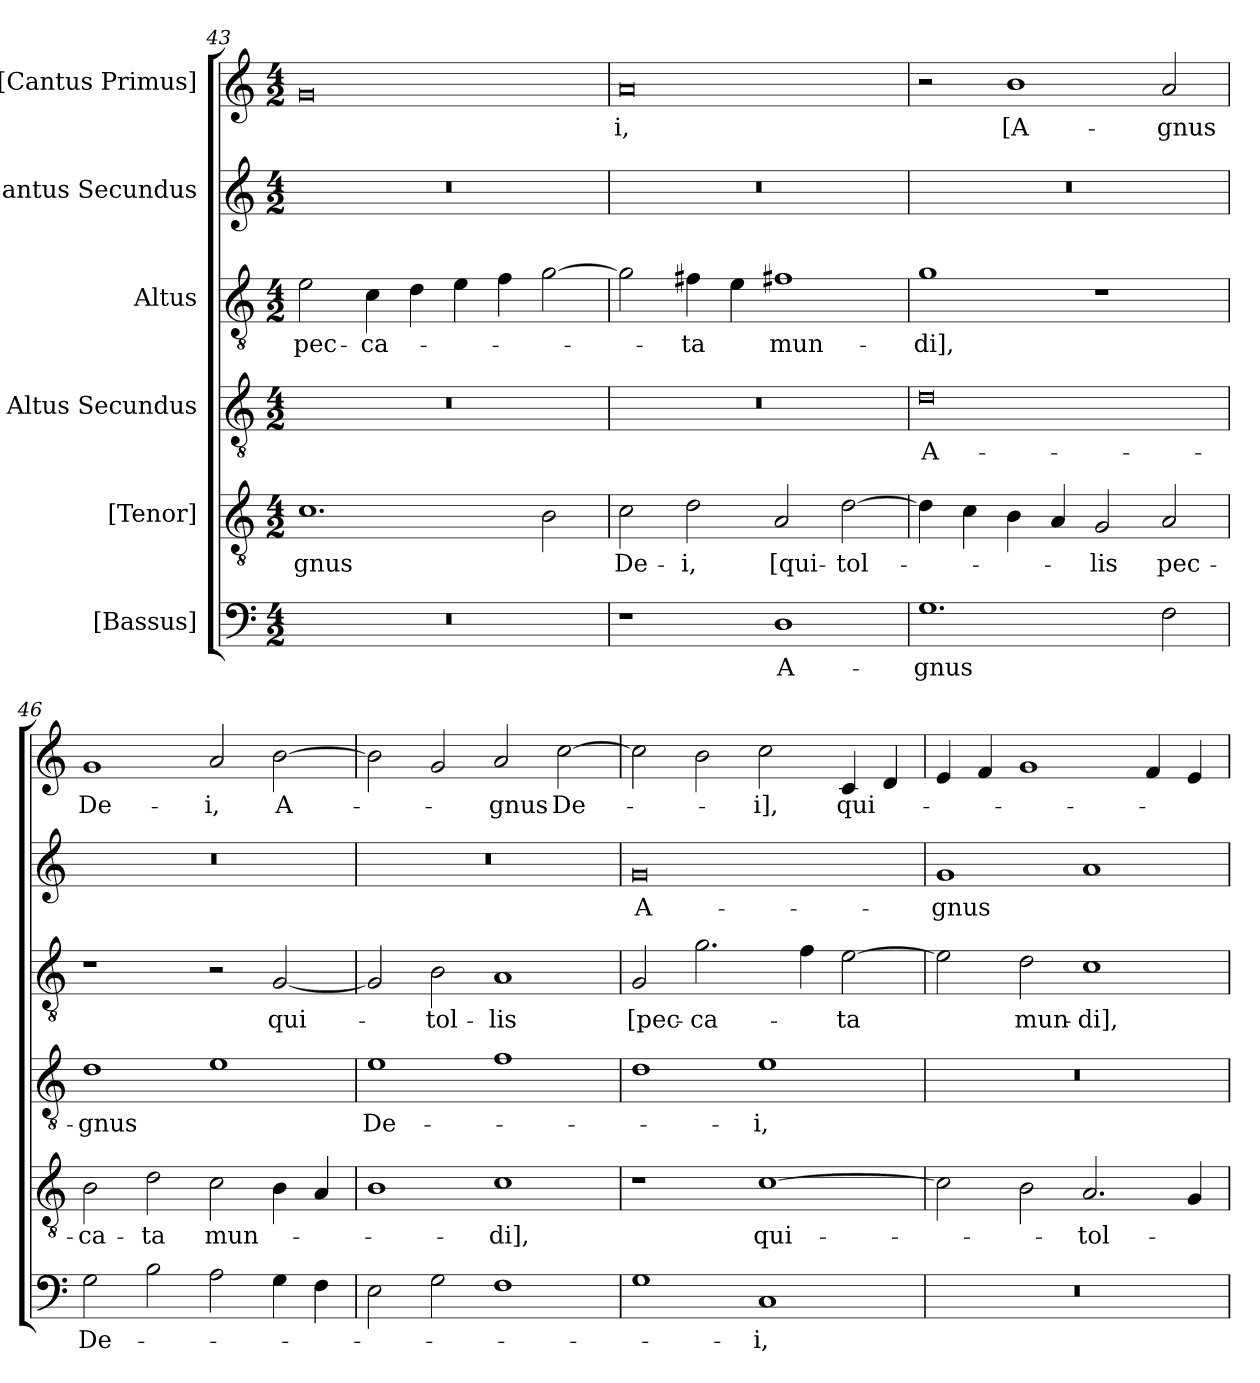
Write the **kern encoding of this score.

**kern	**text	**kern	**text	**kern	**text	**kern	**text	**kern	**text	**kern	**text
*part6	*part6	*part5	*part5	*part4	*part4	*part3	*part3	*part2	*part2	*part1	*part1
*staff6	*staff6	*staff5	*staff5	*staff4	*staff4	*staff3	*staff3	*staff2	*staff2	*staff1	*staff1
*I"[Bassus]	*	*I"[Tenor]	*	*I"Altus Secundus	*	*I"Altus	*	*I"Cantus Secundus	*	*I"[Cantus Primus]	*
*clefF4	*	*clefGv2	*	*clefGv2	*	*clefGv2	*	*clefG2	*	*clefG2	*
*k[]	*	*k[]	*	*k[]	*	*k[]	*	*k[]	*	*k[]	*
*M4/2	*	*M4/2	*	*M4/2	*	*M4/2	*	*M4/2	*	*M4/2	*
=43	=43	=43	=43	=43	=43	=43	=43	=43	=43	=43	=43
0r	.	1.c\	-gnus	0r	.	2e\	pec-	0r	.	0g/	.
.	.	.	.	.	.	4c\	-ca-	.	.	.	.
.	.	.	.	.	.	4d\	.	.	.	.	.
.	.	.	.	.	.	4e\	.	.	.	.	.
.	.	.	.	.	.	4f\	.	.	.	.	.
.	.	2B\	.	.	.	[2g\	.	.	.	.	.
=44	=44	=44	=44	=44	=44	=44	=44	=44	=44	=44	=44
1r	.	2c\	De-	0r	.	2g\]	.	0r	.	0a/	-i,
.	.	2d\	-i,	.	.	4f#X\	-ta	.	.	.	.
.	.	.	.	.	.	4e\	.	.	.	.	.
1D\	A-	2A/	[qui-	.	.	1f#X\	mun-	.	.	.	.
.	.	[2d\	tol-	.	.	.	.	.	.	.	.
=45	=45	=45	=45	=45	=45	=45	=45	=45	=45	=45	=45
1.G\	-gnus	4d\]	.	0d\	A-	1g\	-di],	0r	.	2r	.
.	.	4c\	.	.	.	.	.	.	.	.	.
.	.	4B\	.	.	.	.	.	.	.	1b\	[A-
.	.	4A/	.	.	.	.	.	.	.	.	.
.	.	2G/	-lis	.	.	1r	.	.	.	.	.
2F\	.	2A/	pec-	.	.	.	.	.	.	2a/	-gnus
=46	=46	=46	=46	=46	=46	=46	=46	=46	=46	=46	=46
2G\	De-	2B\	-ca-	1d\	-gnus	1r	.	0r	.	1g/	De-
2B\	.	2d\	-ta	.	.	.	.	.	.	.	.
2A\	.	2c\	mun-	1e\	.	2r	.	.	.	2a/	-i,
4G\	.	4B\	.	.	.	[2G/	qui-	.	.	[2b\	A-
4F\	.	4A/	.	.	.	.	.	.	.	.	.
=47	=47	=47	=47	=47	=47	=47	=47	=47	=47	=47	=47
2E\	.	1B\	.	1e\	De-	2G/]	.	0r	.	2b\]	.
2G\	.	.	.	.	.	2B\	tol-	.	.	2g/	.
1F\	.	1c\	-di],	1f\	.	1A/	-lis	.	.	2a/	-gnus
.	.	.	.	.	.	.	.	.	.	[2cc\	De-
=48	=48	=48	=48	=48	=48	=48	=48	=48	=48	=48	=48
1G\	.	1r	.	1d\	.	2G/	[pec-	0g/	A-	2cc\]	.
.	.	.	.	.	.	2.g\	-ca-	.	.	2b\	.
1C/	-i,	[1c\	qui-	1e\	-i,	.	.	.	.	2cc\	-i],
.	.	.	.	.	.	4f\	.	.	.	.	.
.	.	.	.	.	.	[2e\	-ta	.	.	4c/	qui-
.	.	.	.	.	.	.	.	.	.	4d/	.
=49	=49	=49	=49	=49	=49	=49	=49	=49	=49	=49	=49
0r	.	2c\]	.	0r	.	2e\]	.	1g/	-gnus	4e/	.
.	.	.	.	.	.	.	.	.	.	4f/	.
.	.	2B\	.	.	.	2d\	mun-	.	.	1g/	.
.	.	2.A/	tol-	.	.	1c\	-di],	1a/	.	.	.
.	.	.	.	.	.	.	.	.	.	4f/	.
.	.	4G/	.	.	.	.	.	.	.	4e/	.
=	=	=	=	=	=	=	=	=	=	=	=
*-	*-	*-	*-	*-	*-	*-	*-	*-	*-	*-	*-
